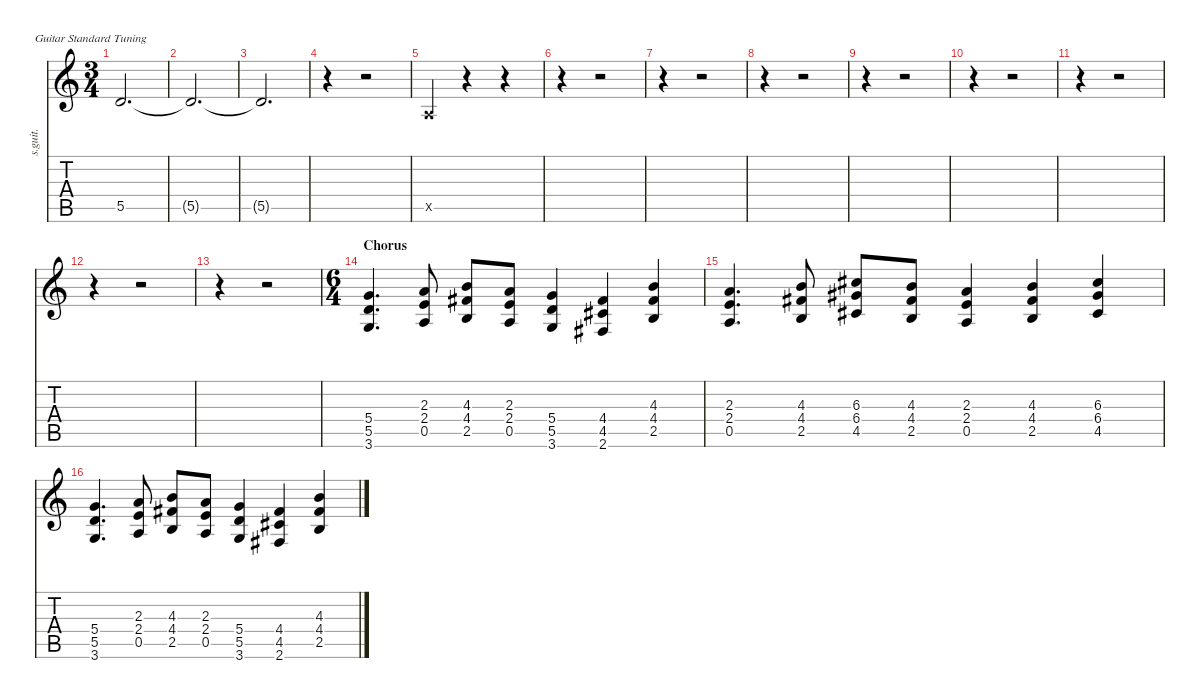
\defaultSystemsLayout 4
\hideDynamics
\bracketExtendMode nobrackets
\track ("Kirk Hammett - Lead Distortion" "s.guit.") {instrument distortionguitar}
\staff {score tabs}
\tuning (E4 B3 G3 D3 A2 E2)
\ts (3 4)
\tempo (103 hide)
\clef g2
\ks c
5.5{t}.2{d lyrics (0 "") lyrics (1 "") lyrics (2 "") lyrics (3 "") lyrics (4 "") dy f} |
5.5{t}.2{d lyrics (0 "") lyrics (1 "") lyrics (2 "") lyrics (3 "") lyrics (4 "")} |
5.5{t}.2{d lyrics (0 "") lyrics (1 "") lyrics (2 "") lyrics (3 "") lyrics (4 "")} |
r.4 r.2 |
0.5{x}.4{lyrics (0 "") lyrics (1 "") lyrics (2 "") lyrics (3 "") lyrics (4 "")} r.4 r.4 |
r.4 r.2 |
r.4 r.2 |
r.4 r.2 |
r.4 r.2 |
r.4 r.2 |
r.4 r.2 |
r.4 r.2 |
r.4 r.2 |
\ts (6 4)
\beaming (8 2 2 2 2)
\section ("" "Chorus")
(5.4 5.5 3.6).4{d lyrics (0 "") lyrics (1 "") lyrics (2 "") lyrics (3 "") lyrics (4 "")} (2.3 2.4 0.5).8{lyrics (0 "") lyrics (1 "") lyrics (2 "") lyrics (3 "") lyrics (4 "")} (4.3 4.4{acc #} 2.5).8{lyrics (0 "") lyrics (1 "") lyrics (2 "") lyrics (3 "") lyrics (4 "")} (2.3 2.4 0.5).8{lyrics (0 "") lyrics (1 "") lyrics (2 "") lyrics (3 "") lyrics (4 "")} (5.4 5.5 3.6).4{lyrics (0 "") lyrics (1 "") lyrics (2 "") lyrics (3 "") lyrics (4 "")} (4.4{acc #} 4.5{acc #} 2.6{acc #}).4{lyrics (0 "") lyrics (1 "") lyrics (2 "") lyrics (3 "") lyrics (4 "")} (4.3 4.4{acc #} 2.5).4{lyrics (0 "") lyrics (1 "") lyrics (2 "") lyrics (3 "") lyrics (4 "")} |
(2.3 2.4 0.5).4{d lyrics (0 "") lyrics (1 "") lyrics (2 "") lyrics (3 "") lyrics (4 "")} (4.3 4.4{acc #} 2.5).8{lyrics (0 "") lyrics (1 "") lyrics (2 "") lyrics (3 "") lyrics (4 "")} (6.3{acc #} 6.4{acc #} 4.5{acc #}).8{lyrics (0 "") lyrics (1 "") lyrics (2 "") lyrics (3 "") lyrics (4 "")} (4.3 4.4{acc #} 2.5).8{lyrics (0 "") lyrics (1 "") lyrics (2 "") lyrics (3 "") lyrics (4 "")} (2.3 2.4 0.5).4{lyrics (0 "") lyrics (1 "") lyrics (2 "") lyrics (3 "") lyrics (4 "")} (4.3 4.4{acc #} 2.5).4{lyrics (0 "") lyrics (1 "") lyrics (2 "") lyrics (3 "") lyrics (4 "")} (6.3{acc #} 6.4{acc #} 4.5{acc #}).4{lyrics (0 "") lyrics (1 "") lyrics (2 "") lyrics (3 "") lyrics (4 "")} |
(5.4 5.5 3.6).4{d lyrics (0 "") lyrics (1 "") lyrics (2 "") lyrics (3 "") lyrics (4 "")} (2.3 2.4 0.5).8{lyrics (0 "") lyrics (1 "") lyrics (2 "") lyrics (3 "") lyrics (4 "")} (4.3 4.4{acc #} 2.5).8{lyrics (0 "") lyrics (1 "") lyrics (2 "") lyrics (3 "") lyrics (4 "")} (2.3 2.4 0.5).8{lyrics (0 "") lyrics (1 "") lyrics (2 "") lyrics (3 "") lyrics (4 "")} (5.4 5.5 3.6).4{lyrics (0 "") lyrics (1 "") lyrics (2 "") lyrics (3 "") lyrics (4 "")} (4.4{acc #} 4.5{acc #} 2.6{acc #}).4{lyrics (0 "") lyrics (1 "") lyrics (2 "") lyrics (3 "") lyrics (4 "")} (4.3 4.4{acc #} 2.5).4{lyrics (0 "") lyrics (1 "") lyrics (2 "") lyrics (3 "") lyrics (4 "")}
